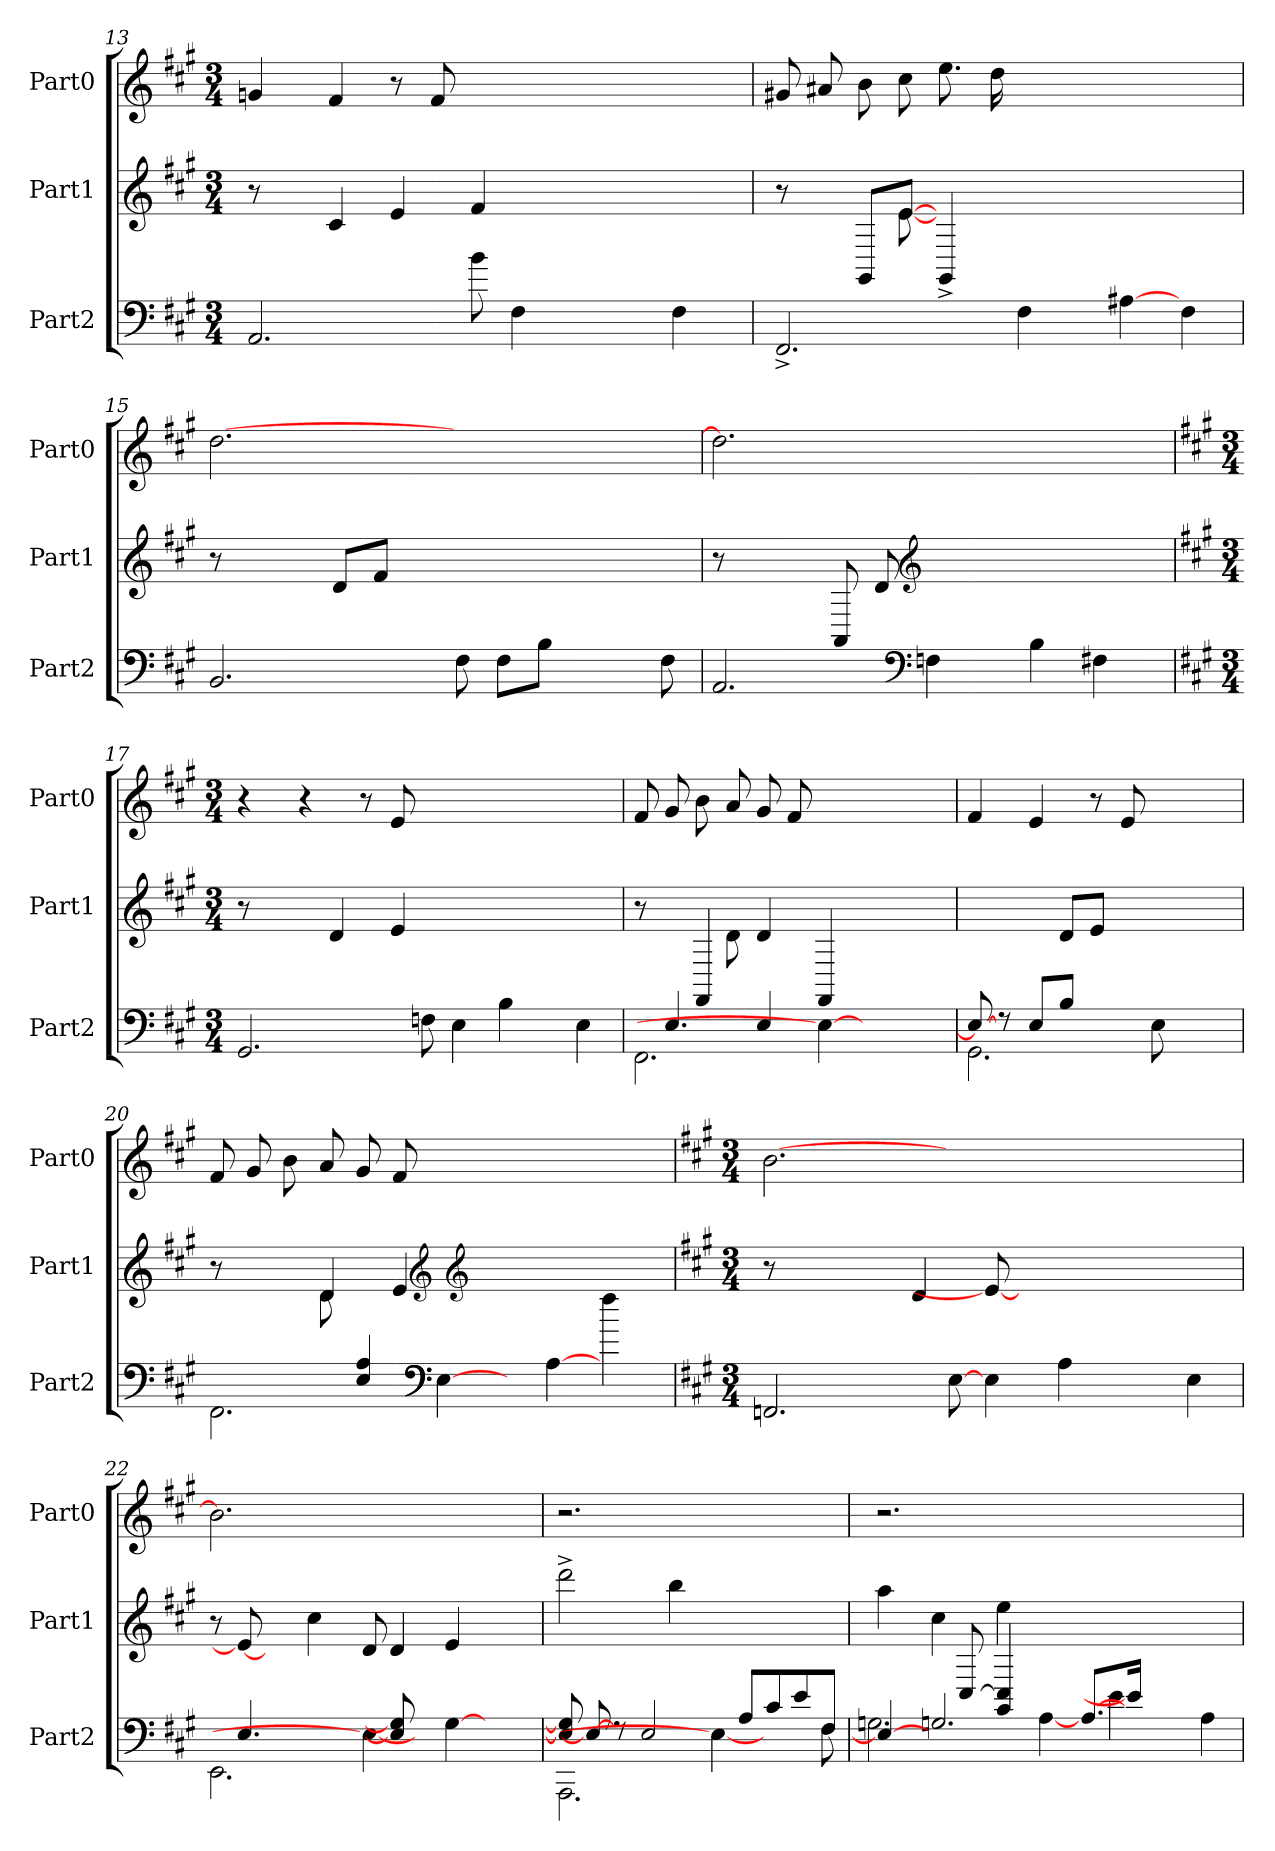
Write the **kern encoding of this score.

**kern	**kern	**kern
*part3	*part2	*part1
*staff3	*staff2	*staff1
*I"Part2	*I"Part1	*I"Part0
*I'Part2	*I'Part1	*I'Part0
!!LO:LB:g=z
*clefF4	*clefG2	*clefG2
*k[f#c#g#]	*k[f#c#g#]	*k[f#c#g#]
*M3/4	*M3/4	*M3/4
=13	=13	=13
2.AA	8r	4gn
.	8ryy	.
.	4c#	4f#
.	4e	8r
.	.	8f#
8b	4f#	2..ryy
4F#	.	.
.	2ryy	.
8ryy	.	.
8ryy	.	.
4F#	.	.
.	8ryy	.
=14	=14	=14
*	*^	*
2.FF#^<	8r	8ryy	8g#X
.	8ryy	8ryy	8a#X
.	8GG#L	8ryy	8b
.	[8eJ	[8e	8cc#
.	4GG#^>	8.ryy	8.ee
.	.	16ryy	16dd
4F#	2..ryy	2..ryy	2..ryy
8ryy	.	.	.
[4A#X	.	.	.
4F#	.	.	.
*	*v	*v	*
=15	=15	=15
2.BB	8r	[2.dd
.	8ryy	.
.	8ryy	.
.	8dL	.
.	8f#J	.
.	8ryy	.
8F#	2.ryy	2.ryy
8F#L	.	.
8BJ	.	.
8ryy	.	.
8ryy	.	.
8F#	.	.
=16	=16	=16
2.AA	8r	2.dd]
.	4.ryy	.
.	8AA	.
.	8d	.
*clefF4	*clefG2	*
4Fn	4ryy	4ryy
8ryy	2ryy	2ryy
4B	.	.
4F#X	.	.
.	8ryy	8ryy
!!LO:PB:g=z
=17	=17	=17
*k[f#c#g#]	*k[f#c#g#]	*k[f#c#g#]
*M3/4	*M3/4	*M3/4
2.GG#	8r	4r
.	8ryy	.
.	8ryy	4r
.	4d	.
.	.	8r
.	4e	8e
8F	.	1ryy
4E	2..ryy	.
4B	.	.
8ryy	.	.
4E	.	.
=18	=18	=18
*^	*^	*
8ryy	2.FF#	8r	8ryy	8f#
4.E	.	8ryy	8ryy	8g#
.	.	4FF#	8ryy	8b
.	.	.	8d	8a
4E	.	4d	8ryy	8g#
.	.	.	8ryy	8f#
4ryy	4E_	4FF#	2ryy	2ryy
4.ryy	8ryy	4.ryy	.	.
.	8ryy	.	.	.
.	8ryy	.	8ryy	8ryy
*	*	*v	*v	*
=19	=19	=19	=19
8E_	2.GG#	8ryy	4f#
8r	.	8ryy	.
8EL	.	8ryy	4e
8BJ	.	8dL	.
8ryy	.	8eJ	8r
8ryy	.	8ryy	8e
8E	4ryy	4.ryy	4.ryy
4ryy	.	.	.
.	8ryy	.	.
=20	=20	=20	=20
*	*	*^	*
8ryy	2.FF#	8r	8ryy	8f#
8ryy	.	8ryy	8ryy	8g#
8ryy	.	8ryy	8ryy	8b
8ryy	.	4d	8d	8a
4A 4E	.	.	8ryy	8g#
.	.	4e	8ryy	8f#
*clefF4	*	*clefG2	*	*
4ryy	[4E	.	2..ryy	2..ryy
*	*	*clefG2	*	*
.	.	2.ryy	.	.
2ryy	8ryy	.	.	.
.	[4A	.	.	.
.	4ff#	.	.	.
8ryy	.	.	.	.
*v	*v	*	*	*
*	*v	*v	*
!!LO:LB:g=z
=21	=21	=21
*k[f#c#g#]	*k[f#c#g#]	*k[f#c#g#]
*M3/4	*M3/4	*M3/4
2.FFn	8r	[2.b
.	4ryy	.
.	4ryy	.
.	4d	.
[8E	.	8ryy
4E	8e_	8ryy
.	2..ryy	2..ryy
4A	.	.
8ryy	.	.
8ryy	.	.
4E	.	.
=22	=22	=22
*^	*^	*
8ryy	2.EE	8r	8ryy	2.b]
4.E	.	8e_	4.ryy	.
.	.	4.ryy	.	.
4ryy	.	.	4cc#	.
.	.	4ryy	.	.
8ryy	4E_	.	8d	8ryy
8E] 8G#]	.	4d	8ryy	8ryy
2ryy	8ryy	.	2ryy	2ryy
.	[4G#	4e	.	.
.	8ryy	4ryy	.	.
8ryy	8ryy	.	8ryy	8ryy
*	*	*v	*v	*
=23	=23	=23	=23
8E] 8G#]	2.AAA	2ddd^>	2.r
8E_	.	.	.
8r	.	.	.
2E	.	.	.
.	.	4bb	.
.	4E_	2ryy	2ryy
8AL	.	.	.
8c#	4ryy	.	.
8e	.	.	.
8F#J	8F#	8ryy	8ryy
=24	=24	=24	=24
*	*	*^	*
4E_	2.Gn	8.ryy	4aa	2.r
.	.	16ryy	.	.
2.Gn	.	8ryy	4cc#	.
.	.	[8C#	.	.
.	.	4GG# 4C#]	4ee	.
.	[4A	2...ryy	2...ryy	2...ryy
[8.AL	8ryy	.	.	.
.	4e	.	.	.
16eJk]	.	.	.	.
16ryy	.	.	.	.
8ryy	.	.	.	.
.	16ryy	.	.	.
4A	4ryy	.	.	.
*v	*v	*	*	*
*	*v	*v	*
=	=	=
*-	*-	*-
